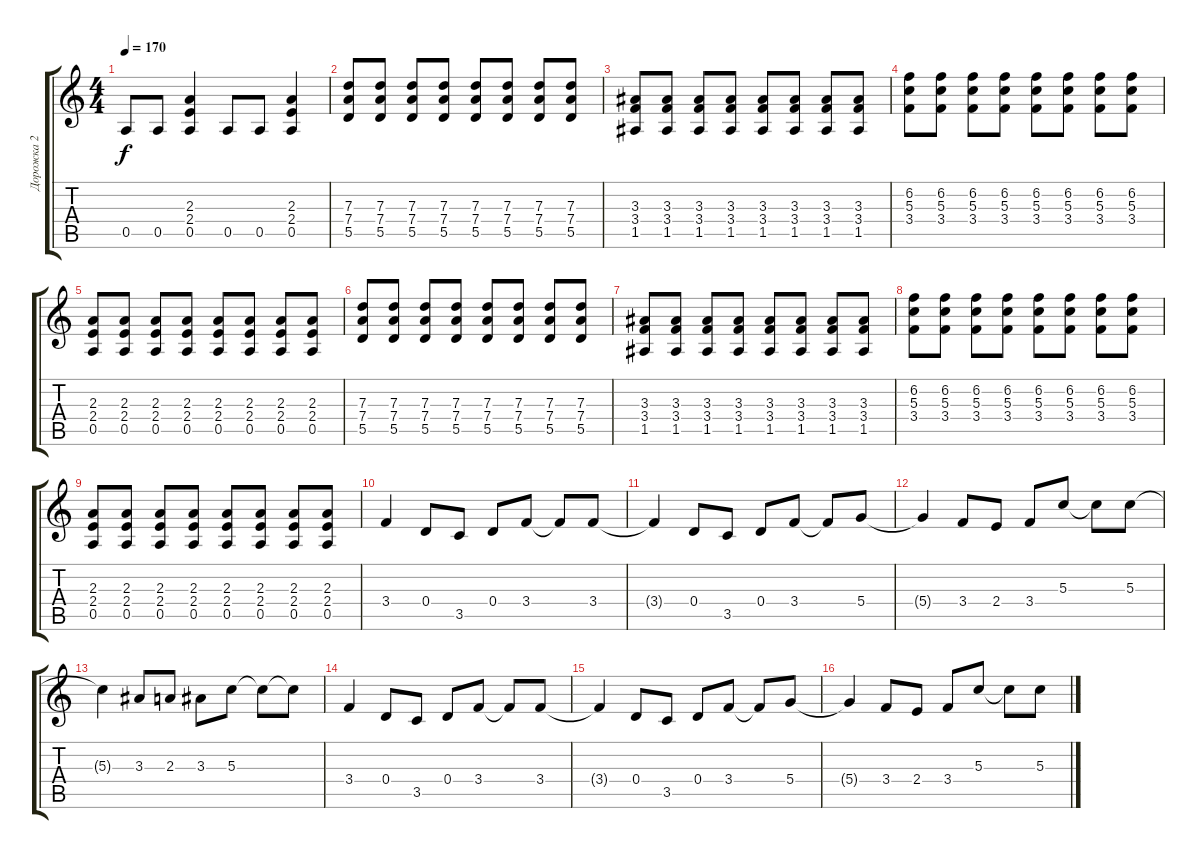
\track ("Дорожка 2" "Дорожка 2") {instrument distortionguitar}
\staff {score tabs}
\tuning (E4 B3 G3 D3 A2 E2) {hide}
\ts (4 4)
\tempo 170
\clef g2
\ks c
0.5.8{dy f} 0.5.8 (2.3 2.4 0.5).4 0.5.8 0.5.8 (2.3 2.4 0.5).4 |
(7.3 7.4 5.5).8 (7.3 7.4 5.5).8 (7.3 7.4 5.5).8 (7.3 7.4 5.5).8 (7.3 7.4 5.5).8 (7.3 7.4 5.5).8 (7.3 7.4 5.5).8 (7.3 7.4 5.5).8 |
(3.3 3.4 1.5).8 (3.3 3.4 1.5).8 (3.3 3.4 1.5).8 (3.3 3.4 1.5).8 (3.3 3.4 1.5).8 (3.3 3.4 1.5).8 (3.3 3.4 1.5).8 (3.3 3.4 1.5).8 |
(6.2 5.3 3.4).8 (6.2 5.3 3.4).8 (6.2 5.3 3.4).8 (6.2 5.3 3.4).8 (6.2 5.3 3.4).8 (6.2 5.3 3.4).8 (6.2 5.3 3.4).8 (6.2 5.3 3.4).8 |
(2.3 2.4 0.5).8 (2.3 2.4 0.5).8 (2.3 2.4 0.5).8 (2.3 2.4 0.5).8 (2.3 2.4 0.5).8 (2.3 2.4 0.5).8 (2.3 2.4 0.5).8 (2.3 2.4 0.5).8 |
(7.3 7.4 5.5).8 (7.3 7.4 5.5).8 (7.3 7.4 5.5).8 (7.3 7.4 5.5).8 (7.3 7.4 5.5).8 (7.3 7.4 5.5).8 (7.3 7.4 5.5).8 (7.3 7.4 5.5).8 |
(3.3 3.4 1.5).8 (3.3 3.4 1.5).8 (3.3 3.4 1.5).8 (3.3 3.4 1.5).8 (3.3 3.4 1.5).8 (3.3 3.4 1.5).8 (3.3 3.4 1.5).8 (3.3 3.4 1.5).8 |
(6.2 5.3 3.4).8 (6.2 5.3 3.4).8 (6.2 5.3 3.4).8 (6.2 5.3 3.4).8 (6.2 5.3 3.4).8 (6.2 5.3 3.4).8 (6.2 5.3 3.4).8 (6.2 5.3 3.4).8 |
(2.3 2.4 0.5).8 (2.3 2.4 0.5).8 (2.3 2.4 0.5).8 (2.3 2.4 0.5).8 (2.3 2.4 0.5).8 (2.3 2.4 0.5).8 (2.3 2.4 0.5).8 (2.3 2.4 0.5).8 |
3.4.4 0.4.8 3.5.8 0.4.8 3.4.8 3.4{t}.8 3.4.8 |
3.4{t}.4 0.4.8 3.5.8 0.4.8 3.4.8 3.4{t}.8 5.4.8 |
5.4{t}.4 3.4.8 2.4.8 3.4.8 5.3.8 5.3{t}.8 5.3.8 |
5.3{t}.4 3.3.8 2.3.8 3.3.8 5.3.8 5.3{t}.8 5.3{t}.8 |
3.4.4 0.4.8 3.5.8 0.4.8 3.4.8 3.4{t}.8 3.4.8 |
3.4{t}.4 0.4.8 3.5.8 0.4.8 3.4.8 3.4{t}.8 5.4.8 |
5.4{t}.4 3.4.8 2.4.8 3.4.8 5.3.8 5.3{t}.8 5.3.8
